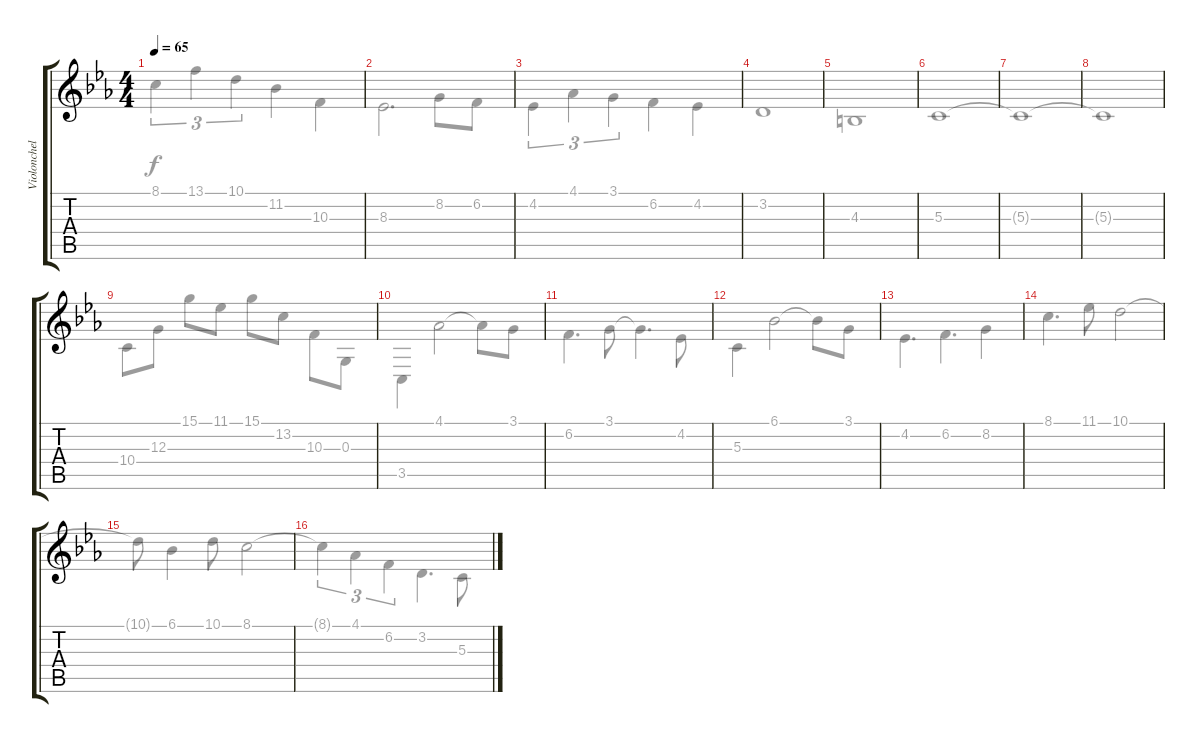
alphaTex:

\track ("Violonchello" "Violonchel") {instrument cello}
\staff {score tabs}
\tuning (E4 B3 G3 D3 A2 E2) {hide}
\voice
\ts (4 4)
\tempo 65
\clef g2
\ks cminor
|
|
|
|
|
|
|
|
|
|
|
|
|
|
|
\voice
\clef g2
\ks cminor
8.1.4{tu (3 2) dy f} 13.1.4{tu (3 2)} 10.1.4{tu (3 2)} 11.2.4 10.3.4 |
8.3.2{d} 8.2.8 6.2.8 |
4.2.4{tu (3 2)} 4.1.4{tu (3 2)} 3.1.4{tu (3 2)} 6.2.4 4.2.4 |
3.2.1 |
4.3.1 |
5.3.1 |
5.3{t}.1 |
5.3{t}.1 |
10.4.8 12.3.8 15.1.8 11.1.8 15.1.8 13.2.8 10.3.8 0.3.8 |
3.5.4 4.1.2 4.1{t}.8 3.1.8 |
6.2.4{d} 3.1.8 3.1{t}.4{d} 4.2.8 |
5.3.4 6.1.2 6.1{t}.8 3.1.8 |
4.2.4{d} 6.2.4{d} 8.2.4 |
8.1.4{d} 11.1.8 10.1.2 |
10.1{t}.8 6.1.4 10.1.8 8.1.2 |
8.1{t}.4{tu (3 2)} 4.1.4{tu (3 2)} 6.2.4{tu (3 2)} 3.2.4{d} 5.3.8
